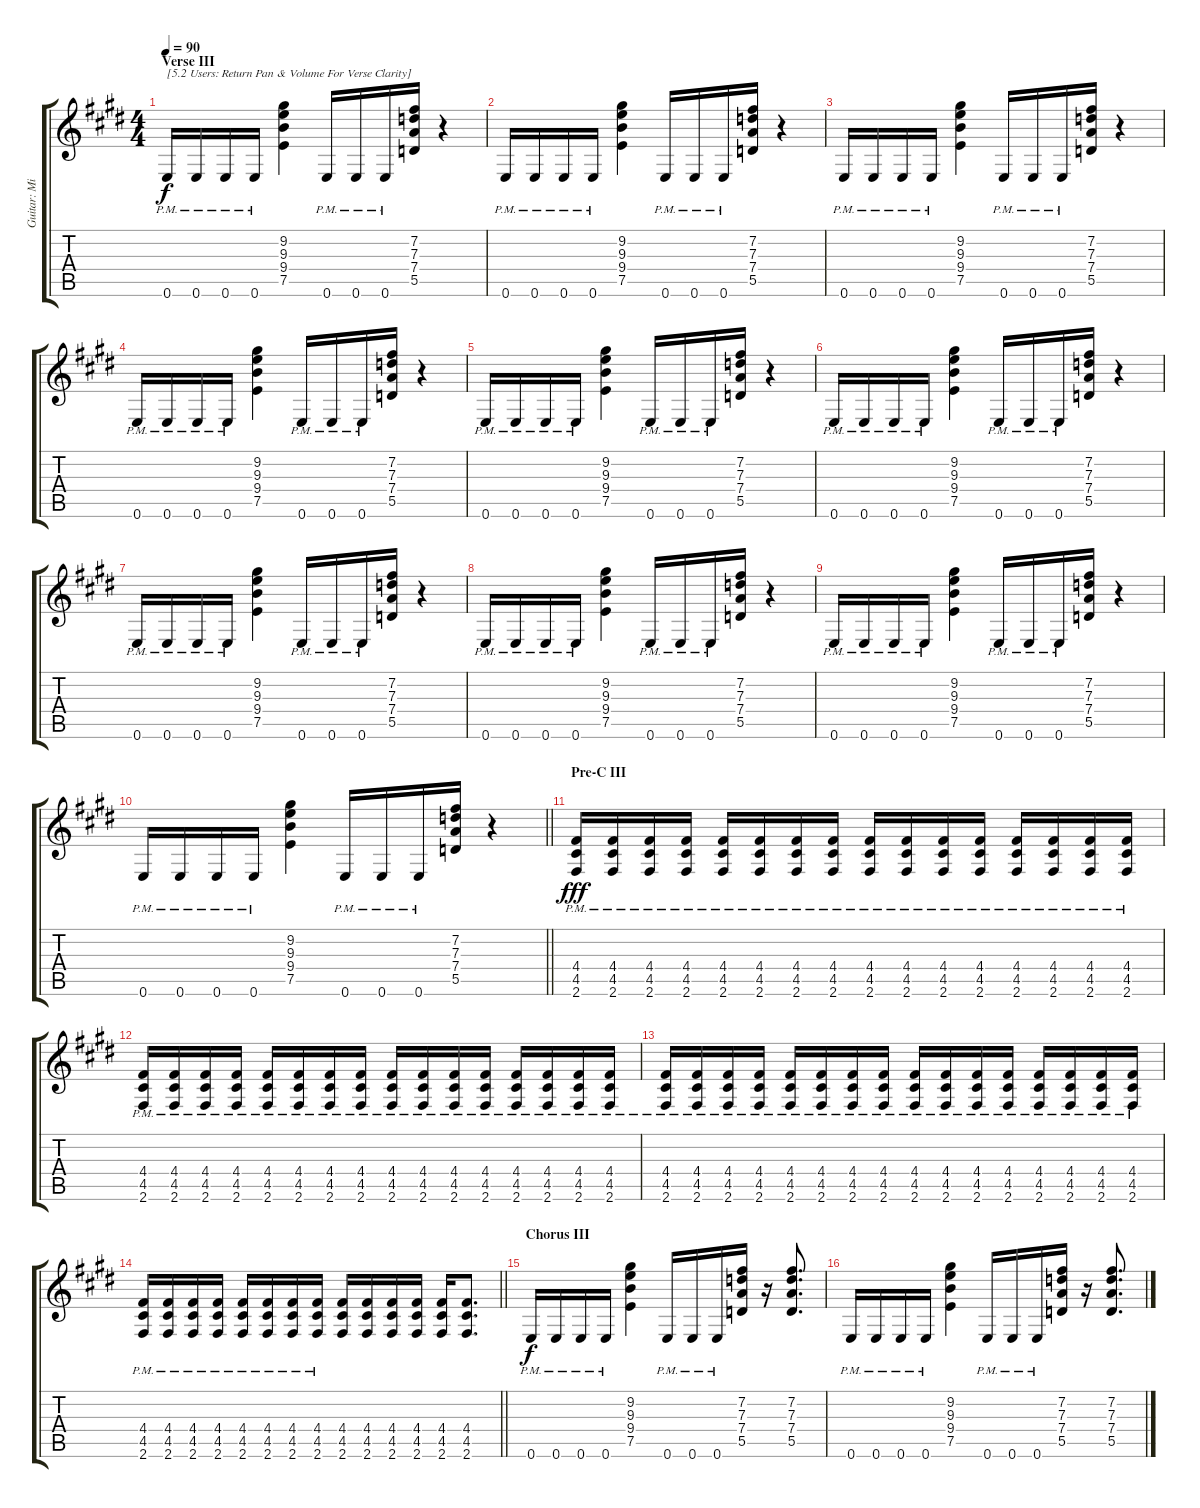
\track ("Guitar: Michael" "Guitar: Mi") {instrument distortionguitar}
\staff {score tabs}
\tuning (E4 B3 G3 D3 A2 E2) {hide}
\ts (4 4)
\section ("" "Verse III")
\tempo 90
\clef g2
\ks e
0.6{pm}.16{txt "[5.2 Users: Return Pan & Volume For Verse Clarity]" dy f} 0.6{pm}.16 0.6{pm}.16 0.6{pm}.16 (9.2 9.3 9.4 7.5).4 0.6{pm}.16 0.6{pm}.16 0.6{pm}.16 (7.2 7.3 7.4 5.5).16 r.4 |
0.6{pm}.16 0.6{pm}.16 0.6{pm}.16 0.6{pm}.16 (9.2 9.3 9.4 7.5).4 0.6{pm}.16 0.6{pm}.16 0.6{pm}.16 (7.2 7.3 7.4 5.5).16 r.4 |
0.6{pm}.16 0.6{pm}.16 0.6{pm}.16 0.6{pm}.16 (9.2 9.3 9.4 7.5).4 0.6{pm}.16 0.6{pm}.16 0.6{pm}.16 (7.2 7.3 7.4 5.5).16 r.4 |
0.6{pm}.16 0.6{pm}.16 0.6{pm}.16 0.6{pm}.16 (9.2 9.3 9.4 7.5).4 0.6{pm}.16 0.6{pm}.16 0.6{pm}.16 (7.2 7.3 7.4 5.5).16 r.4 |
0.6{pm}.16 0.6{pm}.16 0.6{pm}.16 0.6{pm}.16 (9.2 9.3 9.4 7.5).4 0.6{pm}.16 0.6{pm}.16 0.6{pm}.16 (7.2 7.3 7.4 5.5).16 r.4 |
0.6{pm}.16 0.6{pm}.16 0.6{pm}.16 0.6{pm}.16 (9.2 9.3 9.4 7.5).4 0.6{pm}.16 0.6{pm}.16 0.6{pm}.16 (7.2 7.3 7.4 5.5).16 r.4 |
0.6{pm}.16 0.6{pm}.16 0.6{pm}.16 0.6{pm}.16 (9.2 9.3 9.4 7.5).4 0.6{pm}.16 0.6{pm}.16 0.6{pm}.16 (7.2 7.3 7.4 5.5).16 r.4 |
0.6{pm}.16 0.6{pm}.16 0.6{pm}.16 0.6{pm}.16 (9.2 9.3 9.4 7.5).4 0.6{pm}.16 0.6{pm}.16 0.6{pm}.16 (7.2 7.3 7.4 5.5).16 r.4 |
0.6{pm}.16 0.6{pm}.16 0.6{pm}.16 0.6{pm}.16 (9.2 9.3 9.4 7.5).4 0.6{pm}.16 0.6{pm}.16 0.6{pm}.16 (7.2 7.3 7.4 5.5).16 r.4 |
\barLineRight lightlight
0.6{pm}.16 0.6{pm}.16 0.6{pm}.16 0.6{pm}.16 (9.2 9.3 9.4 7.5).4 0.6{pm}.16 0.6{pm}.16 0.6{pm}.16 (7.2 7.3 7.4 5.5).16 r.4 |
\section ("" "Pre-C III")
(4.4{pm} 4.5{pm} 2.6{pm}).16{dy fff} (4.4{pm} 4.5{pm} 2.6{pm}).16 (4.4{pm} 4.5{pm} 2.6{pm}).16 (4.4{pm} 4.5{pm} 2.6{pm}).16 (4.4{pm} 4.5{pm} 2.6{pm}).16 (4.4{pm} 4.5{pm} 2.6{pm}).16 (4.4{pm} 4.5{pm} 2.6{pm}).16 (4.4{pm} 4.5{pm} 2.6{pm}).16 (4.4{pm} 4.5{pm} 2.6{pm}).16 (4.4{pm} 4.5{pm} 2.6{pm}).16 (4.4{pm} 4.5{pm} 2.6{pm}).16 (4.4{pm} 4.5{pm} 2.6{pm}).16 (4.4{pm} 4.5{pm} 2.6{pm}).16 (4.4{pm} 4.5{pm} 2.6{pm}).16 (4.4{pm} 4.5{pm} 2.6{pm}).16 (4.4{pm} 4.5{pm} 2.6{pm}).16 |
(4.4{pm} 4.5{pm} 2.6{pm}).16 (4.4{pm} 4.5{pm} 2.6{pm}).16 (4.4{pm} 4.5{pm} 2.6{pm}).16 (4.4{pm} 4.5{pm} 2.6{pm}).16 (4.4{pm} 4.5{pm} 2.6{pm}).16 (4.4{pm} 4.5{pm} 2.6{pm}).16 (4.4{pm} 4.5{pm} 2.6{pm}).16 (4.4{pm} 4.5{pm} 2.6{pm}).16 (4.4{pm} 4.5{pm} 2.6{pm}).16 (4.4{pm} 4.5{pm} 2.6{pm}).16 (4.4{pm} 4.5{pm} 2.6{pm}).16 (4.4{pm} 4.5{pm} 2.6{pm}).16 (4.4{pm} 4.5{pm} 2.6{pm}).16 (4.4{pm} 4.5{pm} 2.6{pm}).16 (4.4{pm} 4.5{pm} 2.6{pm}).16 (4.4{pm} 4.5{pm} 2.6{pm}).16 |
(4.4{pm} 4.5{pm} 2.6{pm}).16 (4.4{pm} 4.5{pm} 2.6{pm}).16 (4.4{pm} 4.5{pm} 2.6{pm}).16 (4.4{pm} 4.5{pm} 2.6{pm}).16 (4.4{pm} 4.5{pm} 2.6{pm}).16 (4.4{pm} 4.5{pm} 2.6{pm}).16 (4.4{pm} 4.5{pm} 2.6{pm}).16 (4.4{pm} 4.5{pm} 2.6{pm}).16 (4.4{pm} 4.5{pm} 2.6{pm}).16 (4.4{pm} 4.5{pm} 2.6{pm}).16 (4.4{pm} 4.5{pm} 2.6{pm}).16 (4.4{pm} 4.5{pm} 2.6{pm}).16 (4.4{pm} 4.5{pm} 2.6{pm}).16 (4.4{pm} 4.5{pm} 2.6{pm}).16 (4.4{pm} 4.5{pm} 2.6{pm}).16 (4.4{pm} 4.5{pm} 2.6{pm}).16 |
\barLineRight lightlight
(4.4{pm} 4.5{pm} 2.6{pm}).16 (4.4{pm} 4.5{pm} 2.6{pm}).16 (4.4{pm} 4.5{pm} 2.6{pm}).16 (4.4{pm} 4.5{pm} 2.6{pm}).16 (4.4{pm} 4.5{pm} 2.6{pm}).16 (4.4{pm} 4.5{pm} 2.6{pm}).16 (4.4{pm} 4.5{pm} 2.6{pm}).16 (4.4{pm} 4.5{pm} 2.6{pm}).16 (4.4 4.5 2.6).16 (4.4 4.5 2.6).16 (4.4 4.5 2.6).16 (4.4 4.5 2.6).16 (4.4 4.5 2.6).16 (4.4 4.5 2.6).8{d} |
\section ("" "Chorus III")
0.6{pm}.16{dy f} 0.6{pm}.16 0.6{pm}.16 0.6{pm}.16 (9.2 9.3 9.4 7.5).4 0.6{pm}.16 0.6{pm}.16 0.6{pm}.16 (7.2 7.3 7.4 5.5).16 r.16 (7.2 7.3 7.4 5.5).8{d} |
0.6{pm}.16 0.6{pm}.16 0.6{pm}.16 0.6{pm}.16 (9.2 9.3 9.4 7.5).4 0.6{pm}.16 0.6{pm}.16 0.6{pm}.16 (7.2 7.3 7.4 5.5).16 r.16 (7.2 7.3 7.4 5.5).8{d}
